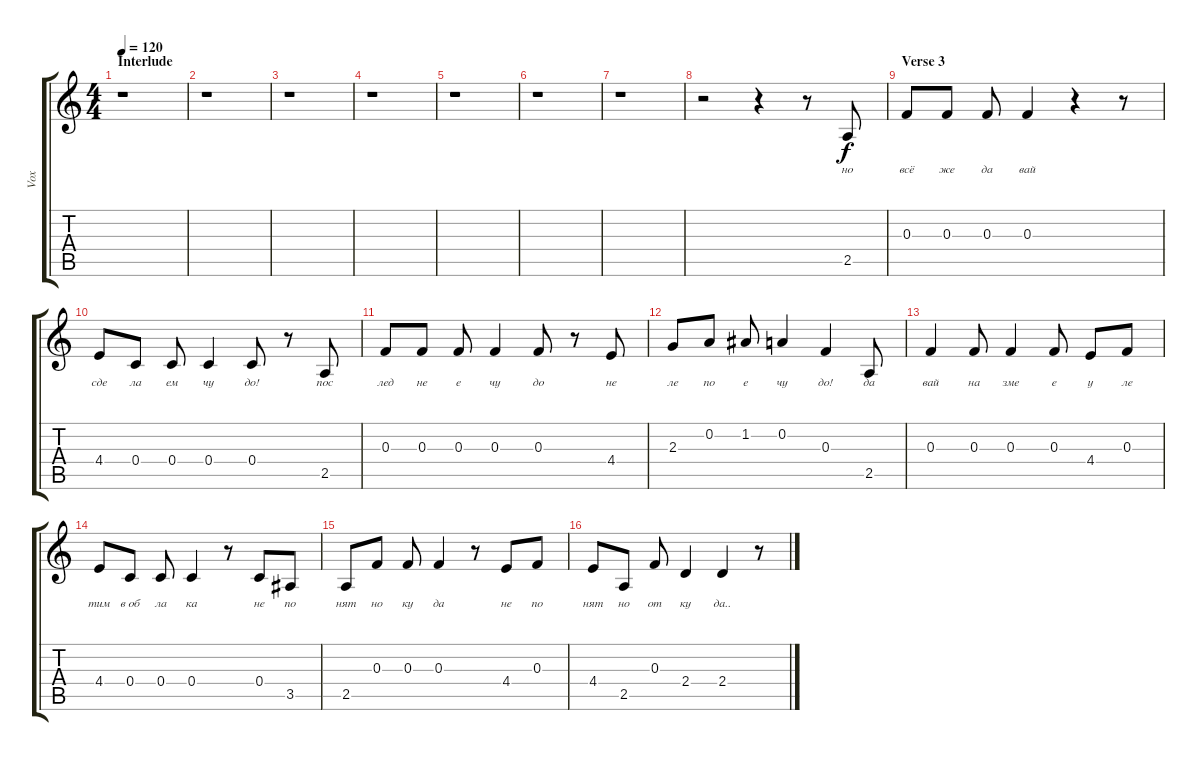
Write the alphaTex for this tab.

\track ("Vox" "Vox") {instrument fretlessbass}
\staff {score tabs}
\tuning (D4 A3 F3 C3 G2 D2) {hide}
\ts (4 4)
\section ("" "Interlude")
\tempo 120
\clef g2
\ks c
r.1{dy f} |
r.1 |
r.1 |
r.1 |
r.1 |
r.1 |
r.1 |
r.2 r.4 r.8 2.5.8{lyrics (0 "но") lyrics (1 "") lyrics (2 "") lyrics (3 "") lyrics (4 "")} |
\section ("" "Verse 3")
0.3.8{lyrics (0 "всё") lyrics (1 "") lyrics (2 "") lyrics (3 "") lyrics (4 "")} 0.3.8{lyrics (0 "же") lyrics (1 "") lyrics (2 "") lyrics (3 "") lyrics (4 "")} 0.3.8{lyrics (0 "да") lyrics (1 "") lyrics (2 "") lyrics (3 "") lyrics (4 "")} 0.3.4{lyrics (0 "вай") lyrics (1 "") lyrics (2 "") lyrics (3 "") lyrics (4 "")} r.4 r.8 |
4.4.8{lyrics (0 "сде") lyrics (1 "") lyrics (2 "") lyrics (3 "") lyrics (4 "")} 0.4.8{lyrics (0 "ла") lyrics (1 "") lyrics (2 "") lyrics (3 "") lyrics (4 "")} 0.4.8{lyrics (0 "ем") lyrics (1 "") lyrics (2 "") lyrics (3 "") lyrics (4 "")} 0.4.4{lyrics (0 "чу") lyrics (1 "") lyrics (2 "") lyrics (3 "") lyrics (4 "")} 0.4.8{lyrics (0 "до!") lyrics (1 "") lyrics (2 "") lyrics (3 "") lyrics (4 "")} r.8 2.5.8{lyrics (0 "пос") lyrics (1 "") lyrics (2 "") lyrics (3 "") lyrics (4 "")} |
0.3.8{lyrics (0 "лед") lyrics (1 "") lyrics (2 "") lyrics (3 "") lyrics (4 "")} 0.3.8{lyrics (0 "не") lyrics (1 "") lyrics (2 "") lyrics (3 "") lyrics (4 "")} 0.3.8{lyrics (0 "е") lyrics (1 "") lyrics (2 "") lyrics (3 "") lyrics (4 "")} 0.3.4{lyrics (0 "чу") lyrics (1 "") lyrics (2 "") lyrics (3 "") lyrics (4 "")} 0.3.8{lyrics (0 "до") lyrics (1 "") lyrics (2 "") lyrics (3 "") lyrics (4 "")} r.8 4.4.8{lyrics (0 "не") lyrics (1 "") lyrics (2 "") lyrics (3 "") lyrics (4 "")} |
2.3.8{lyrics (0 "ле") lyrics (1 "") lyrics (2 "") lyrics (3 "") lyrics (4 "")} 0.2.8{lyrics (0 "по") lyrics (1 "") lyrics (2 "") lyrics (3 "") lyrics (4 "")} 1.2.8{lyrics (0 "е") lyrics (1 "") lyrics (2 "") lyrics (3 "") lyrics (4 "")} 0.2.4{lyrics (0 "чу") lyrics (1 "") lyrics (2 "") lyrics (3 "") lyrics (4 "")} 0.3.4{lyrics (0 "до!") lyrics (1 "") lyrics (2 "") lyrics (3 "") lyrics (4 "")} 2.5.8{lyrics (0 "да") lyrics (1 "") lyrics (2 "") lyrics (3 "") lyrics (4 "")} |
0.3.4{lyrics (0 "вай") lyrics (1 "") lyrics (2 "") lyrics (3 "") lyrics (4 "")} 0.3.8{lyrics (0 "на") lyrics (1 "") lyrics (2 "") lyrics (3 "") lyrics (4 "")} 0.3.4{lyrics (0 "зме") lyrics (1 "") lyrics (2 "") lyrics (3 "") lyrics (4 "")} 0.3.8{lyrics (0 "е") lyrics (1 "") lyrics (2 "") lyrics (3 "") lyrics (4 "")} 4.4.8{lyrics (0 "у") lyrics (1 "") lyrics (2 "") lyrics (3 "") lyrics (4 "")} 0.3.8{lyrics (0 "ле") lyrics (1 "") lyrics (2 "") lyrics (3 "") lyrics (4 "")} |
4.4.8{lyrics (0 "тим") lyrics (1 "") lyrics (2 "") lyrics (3 "") lyrics (4 "")} 0.4.8{lyrics (0 "в об") lyrics (1 "") lyrics (2 "") lyrics (3 "") lyrics (4 "")} 0.4.8{lyrics (0 "ла") lyrics (1 "") lyrics (2 "") lyrics (3 "") lyrics (4 "")} 0.4.4{lyrics (0 "ка") lyrics (1 "") lyrics (2 "") lyrics (3 "") lyrics (4 "")} r.8 0.4.8{lyrics (0 "не") lyrics (1 "") lyrics (2 "") lyrics (3 "") lyrics (4 "")} 3.5.8{lyrics (0 "по") lyrics (1 "") lyrics (2 "") lyrics (3 "") lyrics (4 "")} |
2.5.8{lyrics (0 "нят") lyrics (1 "") lyrics (2 "") lyrics (3 "") lyrics (4 "")} 0.3.8{lyrics (0 "но") lyrics (1 "") lyrics (2 "") lyrics (3 "") lyrics (4 "")} 0.3.8{lyrics (0 "ку") lyrics (1 "") lyrics (2 "") lyrics (3 "") lyrics (4 "")} 0.3.4{lyrics (0 "да") lyrics (1 "") lyrics (2 "") lyrics (3 "") lyrics (4 "")} r.8 4.4.8{lyrics (0 "не") lyrics (1 "") lyrics (2 "") lyrics (3 "") lyrics (4 "")} 0.3.8{lyrics (0 "по") lyrics (1 "") lyrics (2 "") lyrics (3 "") lyrics (4 "")} |
4.4.8{lyrics (0 "нят") lyrics (1 "") lyrics (2 "") lyrics (3 "") lyrics (4 "")} 2.5.8{lyrics (0 "но") lyrics (1 "") lyrics (2 "") lyrics (3 "") lyrics (4 "")} 0.3.8{lyrics (0 "от") lyrics (1 "") lyrics (2 "") lyrics (3 "") lyrics (4 "")} 2.4.4{lyrics (0 "ку") lyrics (1 "") lyrics (2 "") lyrics (3 "") lyrics (4 "")} 2.4.4{lyrics (0 "да..") lyrics (1 "") lyrics (2 "") lyrics (3 "") lyrics (4 "")} r.8
